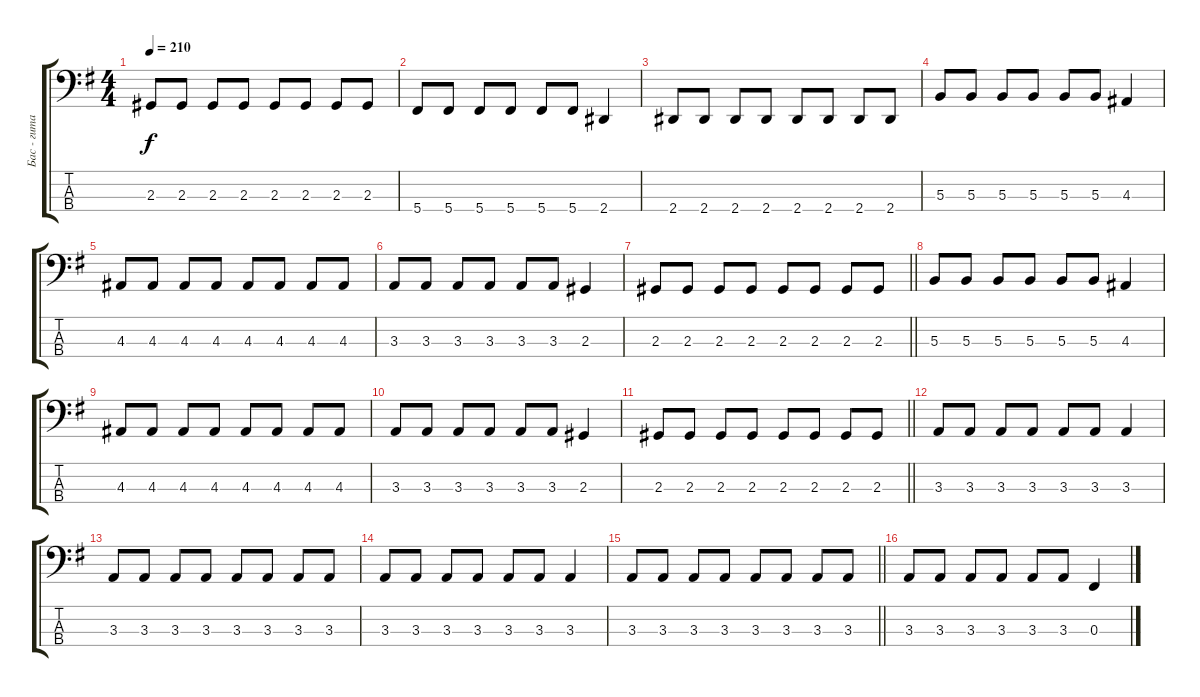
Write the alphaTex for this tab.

\track ("Бас - гитара" "Бас - гита") {instrument electricbassfinger}
\staff {score tabs}
\tuning (E2 B1 Gb1 Db1) {hide}
\ts (4 4)
\tempo 210
\clef f4
\ks g
2.3.8{dy f} 2.3.8 2.3.8 2.3.8 2.3.8 2.3.8 2.3.8 2.3.8 |
5.4.8 5.4.8 5.4.8 5.4.8 5.4.8 5.4.8 2.4.4 |
2.4.8 2.4.8 2.4.8 2.4.8 2.4.8 2.4.8 2.4.8 2.4.8 |
5.3.8 5.3.8 5.3.8 5.3.8 5.3.8 5.3.8 4.3.4 |
4.3.8 4.3.8 4.3.8 4.3.8 4.3.8 4.3.8 4.3.8 4.3.8 |
3.3.8 3.3.8 3.3.8 3.3.8 3.3.8 3.3.8 2.3.4 |
\barLineRight lightlight
2.3.8 2.3.8 2.3.8 2.3.8 2.3.8 2.3.8 2.3.8 2.3.8 |
5.3.8 5.3.8 5.3.8 5.3.8 5.3.8 5.3.8 4.3.4 |
4.3.8 4.3.8 4.3.8 4.3.8 4.3.8 4.3.8 4.3.8 4.3.8 |
3.3.8 3.3.8 3.3.8 3.3.8 3.3.8 3.3.8 2.3.4 |
\barLineRight lightlight
2.3.8 2.3.8 2.3.8 2.3.8 2.3.8 2.3.8 2.3.8 2.3.8 |
3.3.8 3.3.8 3.3.8 3.3.8 3.3.8 3.3.8 3.3.4 |
3.3.8 3.3.8 3.3.8 3.3.8 3.3.8 3.3.8 3.3.8 3.3.8 |
3.3.8 3.3.8 3.3.8 3.3.8 3.3.8 3.3.8 3.3.4 |
\barLineRight lightlight
3.3.8 3.3.8 3.3.8 3.3.8 3.3.8 3.3.8 3.3.8 3.3.8 |
3.3.8 3.3.8 3.3.8 3.3.8 3.3.8 3.3.8 0.3.4
